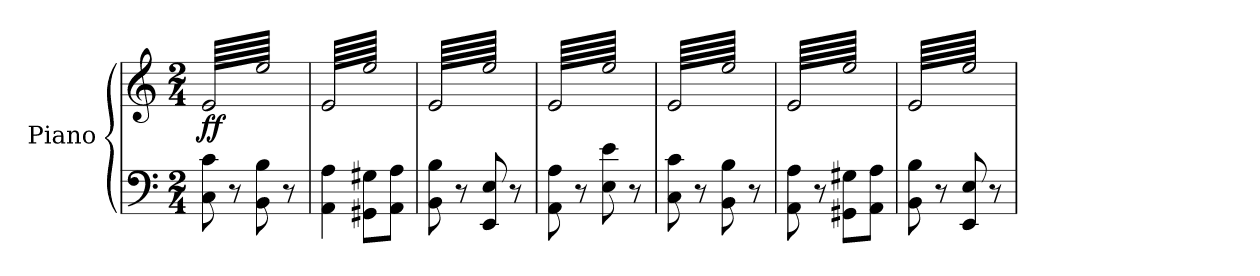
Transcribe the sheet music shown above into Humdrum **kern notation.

**kern	**kern	**dynam
*part1	*part1	*part1
*staff2	*staff1	*staff1/2
*I"Piano	*	*
*I'Pno.	*	*
*clefF4	*clefG2	*
*k[]	*k[]	*
*M2/4	*M2/4	*
*MM130	*MM130	*
=1	=1	=1
!	!	!LO:DY:b
*	*tremolo	*
8C\ 8c\	(<64e/LLLL	ff
.	64ee/)	.
.	64e/	.
.	64ee/)	.
.	64e/	.
.	64ee/)	.
.	64e/	.
.	64ee/)	.
8r	64e/	.
.	64ee/)	.
.	64e/	.
.	64ee/)	.
.	64e/	.
.	64ee/)	.
.	64e/	.
.	64ee/)	.
8BB\ 8B\	64e/	.
.	64ee/)	.
.	64e/	.
.	64ee/)	.
.	64e/	.
.	64ee/)	.
.	64e/	.
.	64ee/)	.
8r	64e/	.
.	64ee/)	.
.	64e/	.
.	64ee/)	.
.	64e/	.
.	64ee/)	.
.	64e/	.
.	64ee/)JJJJ	.
=2	=2	=2
4AA\ 4A\	(<64e/LLLL	.
.	64ee/)	.
.	64e/	.
.	64ee/)	.
.	64e/	.
.	64ee/)	.
.	64e/	.
.	64ee/)	.
.	64e/	.
.	64ee/)	.
.	64e/	.
.	64ee/)	.
.	64e/	.
.	64ee/)	.
.	64e/	.
.	64ee/)	.
8GG#X\ 8G#X\L	64e/	.
.	64ee/)	.
.	64e/	.
.	64ee/)	.
.	64e/	.
.	64ee/)	.
.	64e/	.
.	64ee/)	.
8AA\ 8A\J	64e/	.
.	64ee/)	.
.	64e/	.
.	64ee/)	.
.	64e/	.
.	64ee/)	.
.	64e/	.
.	64ee/)JJJJ	.
=3	=3	=3
8BB\ 8B\	(<64e/LLLL	.
.	64ee/)	.
.	64e/	.
.	64ee/)	.
.	64e/	.
.	64ee/)	.
.	64e/	.
.	64ee/)	.
8r	64e/	.
.	64ee/)	.
.	64e/	.
.	64ee/)	.
.	64e/	.
.	64ee/)	.
.	64e/	.
.	64ee/)	.
8EE/ 8E/	64e/	.
.	64ee/)	.
.	64e/	.
.	64ee/)	.
.	64e/	.
.	64ee/)	.
.	64e/	.
.	64ee/)	.
8r	64e/	.
.	64ee/)	.
.	64e/	.
.	64ee/)	.
.	64e/	.
.	64ee/)	.
.	64e/	.
.	64ee/)JJJJ	.
=4	=4	=4
8AA\ 8A\	(<64e/LLLL	.
.	64ee/)	.
.	64e/	.
.	64ee/)	.
.	64e/	.
.	64ee/)	.
.	64e/	.
.	64ee/)	.
8r	64e/	.
.	64ee/)	.
.	64e/	.
.	64ee/)	.
.	64e/	.
.	64ee/)	.
.	64e/	.
.	64ee/)	.
8E\ 8e\	64e/	.
.	64ee/)	.
.	64e/	.
.	64ee/)	.
.	64e/	.
.	64ee/)	.
.	64e/	.
.	64ee/)	.
8r	64e/	.
.	64ee/)	.
.	64e/	.
.	64ee/)	.
.	64e/	.
.	64ee/)	.
.	64e/	.
.	64ee/)JJJJ	.
=5	=5	=5
8C\ 8c\	(<64e/LLLL	.
.	64ee/)	.
.	64e/	.
.	64ee/)	.
.	64e/	.
.	64ee/)	.
.	64e/	.
.	64ee/)	.
8r	64e/	.
.	64ee/)	.
.	64e/	.
.	64ee/)	.
.	64e/	.
.	64ee/)	.
.	64e/	.
.	64ee/)	.
8BB\ 8B\	64e/	.
.	64ee/)	.
.	64e/	.
.	64ee/)	.
.	64e/	.
.	64ee/)	.
.	64e/	.
.	64ee/)	.
8r	64e/	.
.	64ee/)	.
.	64e/	.
.	64ee/)	.
.	64e/	.
.	64ee/)	.
.	64e/	.
.	64ee/)JJJJ	.
=6	=6	=6
8AA\ 8A\	(<64e/LLLL	.
.	64ee/)	.
.	64e/	.
.	64ee/)	.
.	64e/	.
.	64ee/)	.
.	64e/	.
.	64ee/)	.
8r	64e/	.
.	64ee/)	.
.	64e/	.
.	64ee/)	.
.	64e/	.
.	64ee/)	.
.	64e/	.
.	64ee/)	.
8GG#X\ 8G#X\L	64e/	.
.	64ee/)	.
.	64e/	.
.	64ee/)	.
.	64e/	.
.	64ee/)	.
.	64e/	.
.	64ee/)	.
8AA\ 8A\J	64e/	.
.	64ee/)	.
.	64e/	.
.	64ee/)	.
.	64e/	.
.	64ee/)	.
.	64e/	.
.	64ee/)JJJJ	.
=7	=7	=7
8BB\ 8B\	(<64e/LLLL	.
.	64ee/)	.
.	64e/	.
.	64ee/)	.
.	64e/	.
.	64ee/)	.
.	64e/	.
.	64ee/)	.
8r	64e/	.
.	64ee/)	.
.	64e/	.
.	64ee/)	.
.	64e/	.
.	64ee/)	.
.	64e/	.
.	64ee/)	.
8EE/ 8E/	64e/	.
.	64ee/)	.
.	64e/	.
.	64ee/)	.
.	64e/	.
.	64ee/)	.
.	64e/	.
.	64ee/)	.
8r	64e/	.
.	64ee/)	.
.	64e/	.
.	64ee/)	.
.	64e/	.
.	64ee/)	.
.	64e/	.
.	64ee/)JJJJ	.
*	*Xtremolo	*
.	.	.
.	.	.
.	.	.
.	.	.
.	.	.
.	.	.
.	.	.
.	.	.
.	.	.
.	.	.
.	.	.
.	.	.
.	.	.
.	.	.
.	.	.
.	.	.
=	=	=
*-	*-	*-
